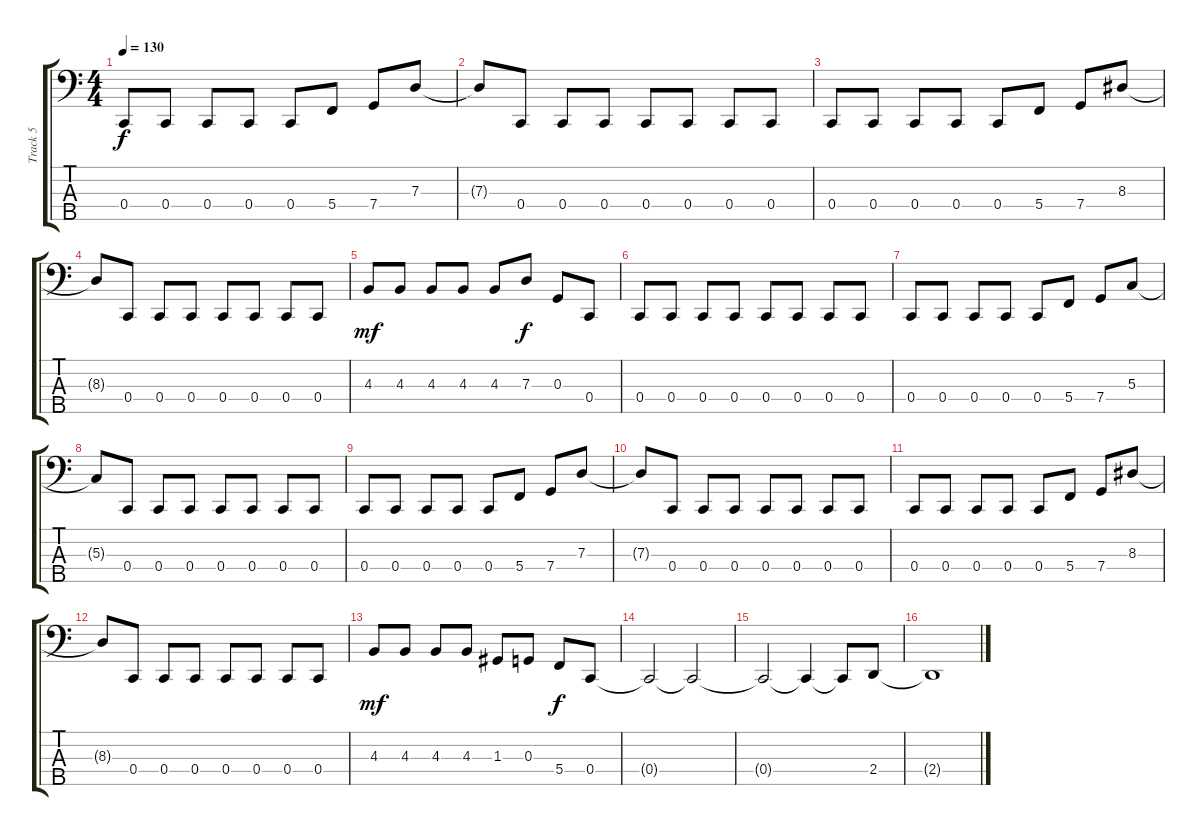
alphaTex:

\track ("Track 5" "Track 5") {mute instrument electricbasspick}
\staff {score tabs}
\tuning (F2 C2 G1 C1 A0) {hide}
\ts (4 4)
\tempo 130
\clef f4
\ks c
0.4.8{dy f} 0.4.8 0.4.8 0.4.8 0.4.8 5.4.8 7.4.8 7.3.8 |
7.3{t}.8 0.4.8 0.4.8 0.4.8 0.4.8 0.4.8 0.4.8 0.4.8 |
0.4.8 0.4.8 0.4.8 0.4.8 0.4.8 5.4.8 7.4.8 8.3.8 |
8.3{t}.8 0.4.8 0.4.8 0.4.8 0.4.8 0.4.8 0.4.8 0.4.8 |
4.3.8{dy mf} 4.3.8 4.3.8 4.3.8 4.3.8 7.3.8{dy f} 0.3.8 0.4.8 |
0.4.8 0.4.8 0.4.8 0.4.8 0.4.8 0.4.8 0.4.8 0.4.8 |
0.4.8 0.4.8 0.4.8 0.4.8 0.4.8 5.4.8 7.4.8 5.3.8 |
5.3{t}.8 0.4.8 0.4.8 0.4.8 0.4.8 0.4.8 0.4.8 0.4.8 |
0.4.8 0.4.8 0.4.8 0.4.8 0.4.8 5.4.8 7.4.8 7.3.8 |
7.3{t}.8 0.4.8 0.4.8 0.4.8 0.4.8 0.4.8 0.4.8 0.4.8 |
0.4.8 0.4.8 0.4.8 0.4.8 0.4.8 5.4.8 7.4.8 8.3.8 |
8.3{t}.8 0.4.8 0.4.8 0.4.8 0.4.8 0.4.8 0.4.8 0.4.8 |
4.3.8{dy mf} 4.3.8 4.3.8 4.3.8 1.3.8 0.3.8 5.4.8{dy f} 0.4.8 |
0.4{t}.2 0.4{t}.2 |
0.4{t}.2 0.4{t}.4 0.4{t}.8 2.4.8 |
2.4{t}.1
